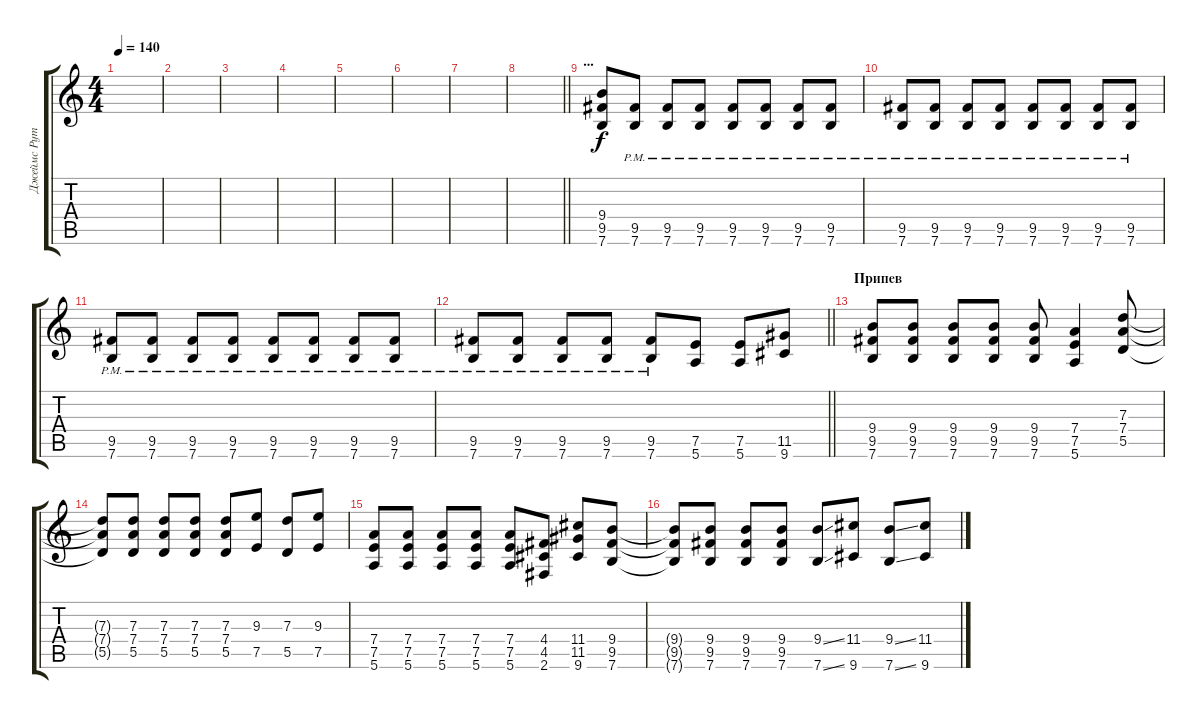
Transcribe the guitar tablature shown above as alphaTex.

\track ("Джеймс Рут (дисторшн)" "Джеймс Рут") {instrument distortionguitar}
\staff {score tabs}
\tuning (E4 B3 G3 D3 A2 E2) {hide}
\ts (4 4)
\tempo 140
\clef g2
\ks c
|
|
|
|
|
|
|
\barLineRight lightlight
|
\section ("" "...")
(9.4 9.5 7.6).8 (9.5{pm} 7.6{pm}).8 (9.5{pm} 7.6{pm}).8 (9.5{pm} 7.6{pm}).8 (9.5{pm} 7.6{pm}).8 (9.5{pm} 7.6{pm}).8 (9.5{pm} 7.6{pm}).8 (9.5{pm} 7.6{pm}).8 |
(9.5{pm} 7.6{pm}).8 (9.5{pm} 7.6{pm}).8 (9.5{pm} 7.6{pm}).8 (9.5{pm} 7.6{pm}).8 (9.5{pm} 7.6{pm}).8 (9.5{pm} 7.6{pm}).8 (9.5{pm} 7.6{pm}).8 (9.5{pm} 7.6{pm}).8 |
(9.5{pm} 7.6{pm}).8 (9.5{pm} 7.6{pm}).8 (9.5{pm} 7.6{pm}).8 (9.5{pm} 7.6{pm}).8 (9.5{pm} 7.6{pm}).8 (9.5{pm} 7.6{pm}).8 (9.5{pm} 7.6{pm}).8 (9.5{pm} 7.6{pm}).8 |
\barLineRight lightlight
(9.5{pm} 7.6{pm}).8 (9.5{pm} 7.6{pm}).8 (9.5{pm} 7.6{pm}).8 (9.5{pm} 7.6{pm}).8 (9.5{pm} 7.6{pm}).8 (7.5 5.6).8 (7.5 5.6).8 (11.5 9.6).8 |
\section ("" "Припев")
(9.4 9.5 7.6).8 (9.4 9.5 7.6).8 (9.4 9.5 7.6).8 (9.4 9.5 7.6).8 (9.4 9.5 7.6).8 (7.4 7.5 5.6).4 (7.3 7.4 5.5).8 |
(7.3{t} 7.4{t} 5.5{t}).8 (7.3 7.4 5.5).8 (7.3 7.4 5.5).8 (7.3 7.4 5.5).8 (7.3 7.4 5.5).8 (9.3 7.5).8 (7.3 5.5).8 (9.3 7.5).8 |
(7.4 7.5 5.6).8 (7.4 7.5 5.6).8 (7.4 7.5 5.6).8 (7.4 7.5 5.6).8 (7.4 7.5 5.6).8 (4.4 4.5 2.6).8 (11.4 11.5 9.6).8 (9.4 9.5 7.6).8 |
(9.4{t} 9.5{t} 7.6{t}).8 (9.4 9.5 7.6).8 (9.4 9.5 7.6).8 (9.4 9.5 7.6).8 (9.4{ss} 7.6{ss}).8 (11.4 9.6).8 (9.4{ss} 7.6{ss}).8 (11.4 9.6).8
